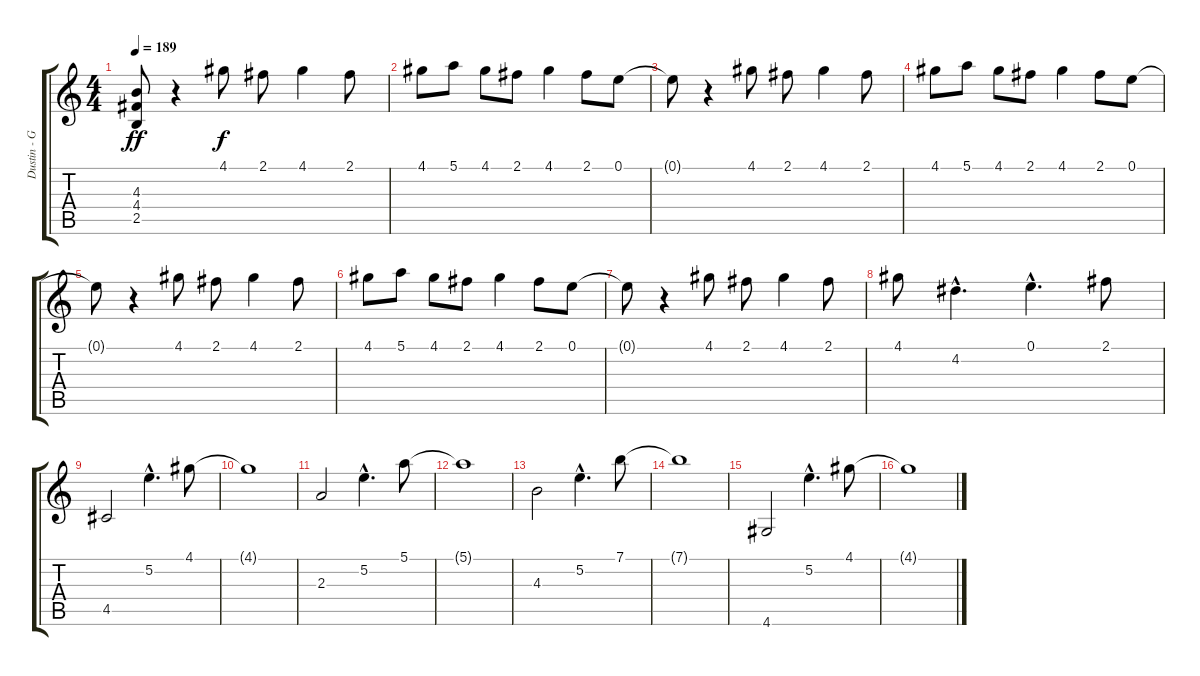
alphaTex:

\track ("Dustin - Guitar" "Dustin - G") {instrument distortionguitar}
\staff {score tabs}
\tuning (E4 B3 G3 D3 A2 E2) {hide}
\ts (4 4)
\tempo 189
\clef g2
\ks c
(4.3 4.4 2.5).8{dy ff} r.4 4.1.8{dy f} 2.1.8 4.1.4 2.1.8 |
4.1.8 5.1.8 4.1.8 2.1.8 4.1.4 2.1.8 0.1.8 |
0.1{t}.8 r.4 4.1.8 2.1.8 4.1.4 2.1.8 |
4.1.8 5.1.8 4.1.8 2.1.8 4.1.4 2.1.8 0.1.8 |
0.1{t}.8 r.4 4.1.8 2.1.8 4.1.4 2.1.8 |
4.1.8 5.1.8 4.1.8 2.1.8 4.1.4 2.1.8 0.1.8 |
0.1{t}.8 r.4 4.1.8 2.1.8 4.1.4 2.1.8 |
4.1.8 4.2{hac}.4{d} 0.1{hac}.4{d} 2.1.8 |
4.5.2 5.2{hac}.4{d} 4.1.8 |
4.1{t}.1 |
2.3.2 5.2{hac}.4{d} 5.1.8 |
5.1{t}.1 |
4.3.2 5.2{hac}.4{d} 7.1.8 |
7.1{t}.1 |
4.6.2 5.2{hac}.4{d} 4.1.8 |
4.1{t}.1
